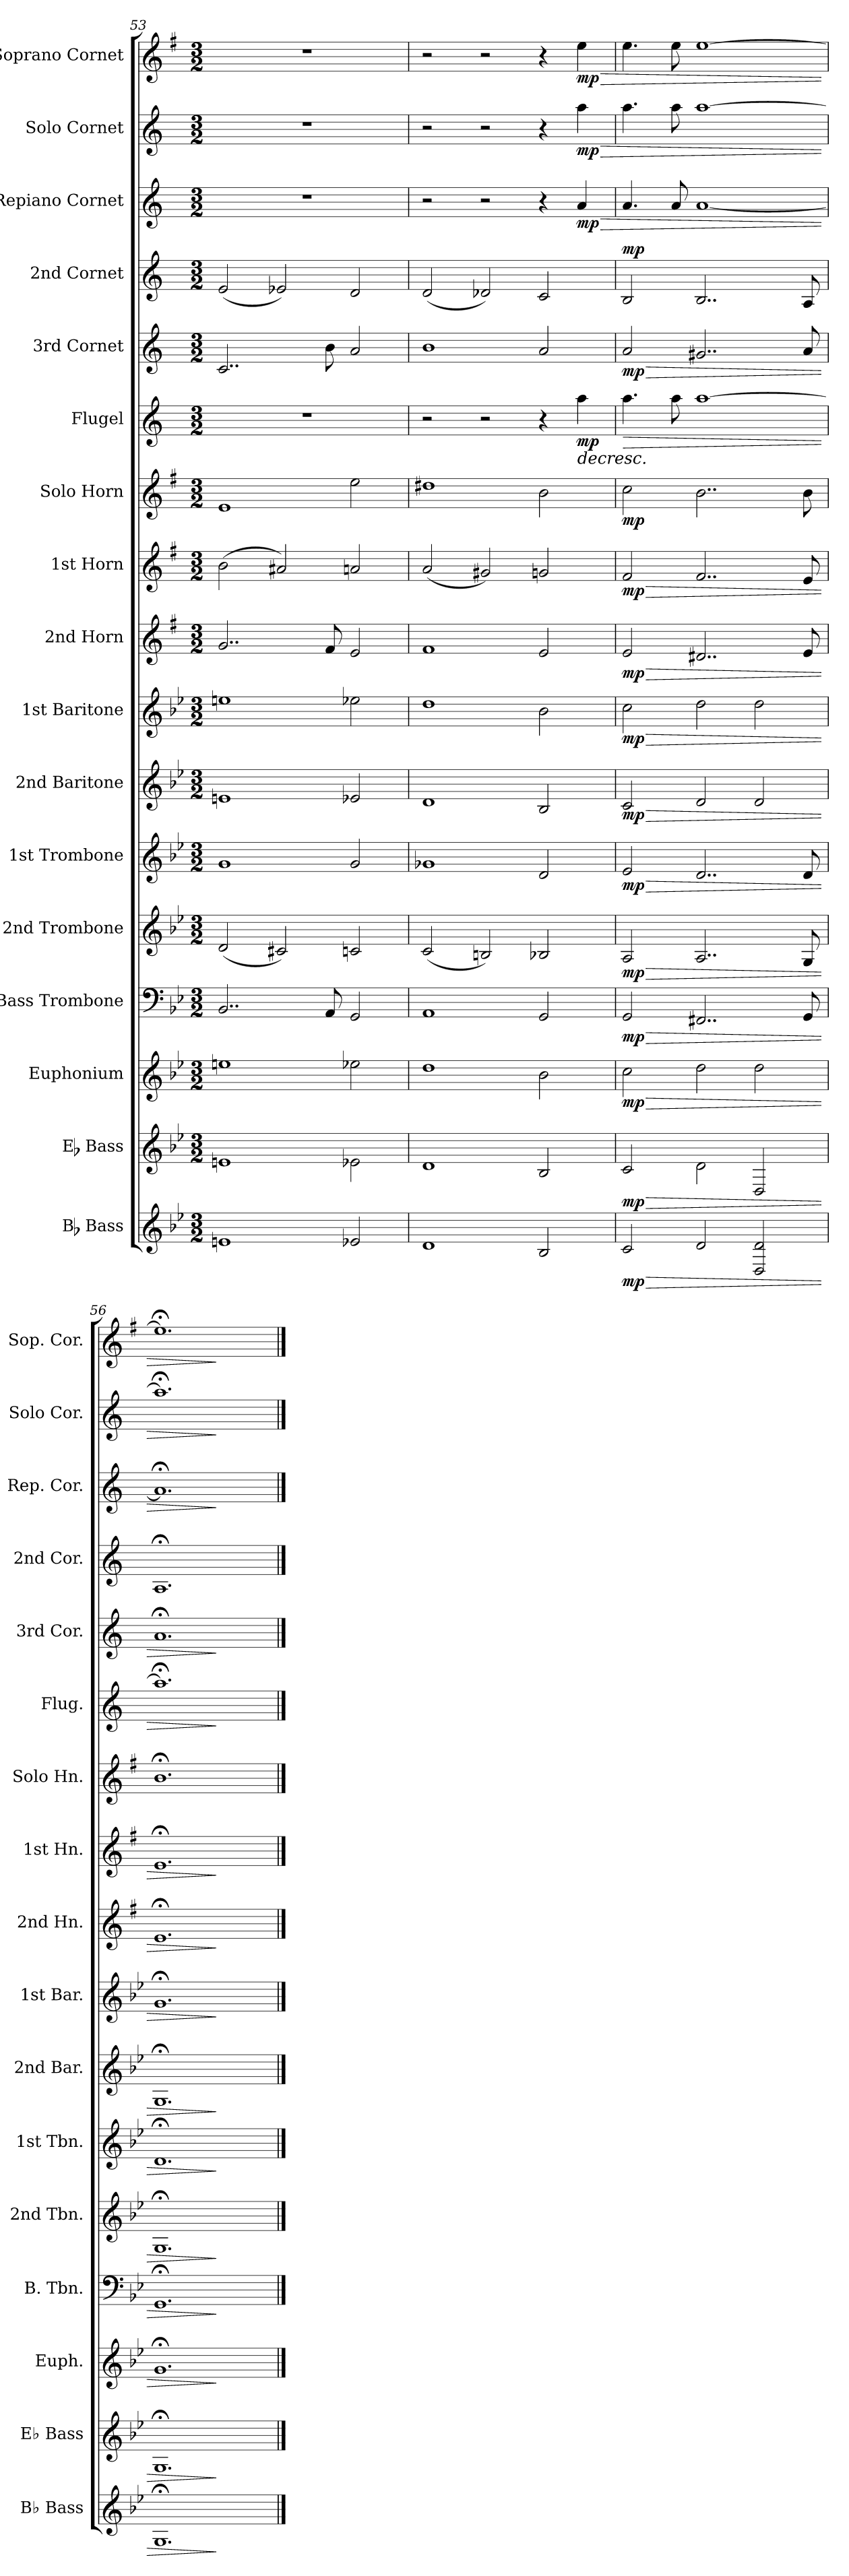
**kern	**dynam	**kern	**dynam	**kern	**dynam	**kern	**dynam	**kern	**dynam	**kern	**dynam	**kern	**dynam	**kern	**dynam	**kern	**dynam	**kern	**dynam	**kern	**dynam	**kern	**dynam	**kern	**dynam	**kern	**dynam	**kern	**dynam	**kern	**dynam	**kern	**dynam
*part17	*part17	*part16	*part16	*part15	*part15	*part14	*part14	*part13	*part13	*part12	*part12	*part11	*part11	*part10	*part10	*part9	*part9	*part8	*part8	*part7	*part7	*part6	*part6	*part5	*part5	*part4	*part4	*part3	*part3	*part2	*part2	*part1	*part1
*staff17	*staff17	*staff16	*staff16	*staff15	*staff15	*staff14	*staff14	*staff13	*staff13	*staff12	*staff12	*staff11	*staff11	*staff10	*staff10	*staff9	*staff9	*staff8	*staff8	*staff7	*staff7	*staff6	*staff6	*staff5	*staff5	*staff4	*staff4	*staff3	*staff3	*staff2	*staff2	*staff1	*staff1
*I"Bb Bass	*	*I"Eb Bass	*	*I"Euphonium	*	*I"Bass Trombone	*	*I"2nd Trombone	*	*I"1st Trombone	*	*I"2nd Baritone	*	*I"1st Baritone	*	*I"2nd Horn	*	*I"1st Horn	*	*I"Solo Horn	*	*I"Flugel	*	*I"3rd Cornet	*	*I"2nd Cornet	*	*I"Repiano Cornet	*	*I"Solo Cornet	*	*I"Soprano Cornet	*
*I'Bb Bass	*	*I'Eb Bass	*	*I'Euph.	*	*I'B. Tbn.	*	*I'2nd Tbn.	*	*I'1st Tbn.	*	*I'2nd Bar.	*	*I'1st Bar.	*	*I'2nd Hn.	*	*I'1st Hn.	*	*I'Solo Hn.	*	*I'Flug.	*	*I'3rd Cor.	*	*I'2nd Cor.	*	*I'Rep. Cor.	*	*I'Solo Cor.	*	*I'Sop. Cor.	*
*clefG2	*	*clefG2	*	*clefG2	*	*clefF4	*	*clefG2	*	*clefG2	*	*clefG2	*	*clefG2	*	*clefG2	*	*clefG2	*	*clefG2	*	*clefG2	*	*clefG2	*	*clefG2	*	*clefG2	*	*clefG2	*	*clefG2	*
*ITrd15c26	*	*ITrd12c21	*	*ITrd8c14	*	*	*	*ITrd8c14	*	*ITrd8c14	*	*ITrd8c14	*	*ITrd8c14	*	*ITrd5c9	*	*ITrd5c9	*	*ITrd5c9	*	*ITrd1c2	*	*ITrd1c2	*	*ITrd1c2	*	*ITrd1c2	*	*ITrd1c2	*	*ITrd-2c-3	*
*k[b-e-]	*	*k[b-e-]	*	*k[b-e-]	*	*k[b-e-]	*	*k[b-e-]	*	*k[b-e-]	*	*k[b-e-]	*	*k[b-e-]	*	*k[b-e-]	*	*k[b-e-]	*	*k[b-e-]	*	*k[b-e-]	*	*k[b-e-]	*	*k[b-e-]	*	*k[b-e-]	*	*k[b-e-]	*	*k[b-e-]	*
*	*	*g:	*	*	*	*g:	*	*	*	*	*	*	*	*	*	*g:	*	*g:	*	*g:	*	*	*	*	*	*	*	*	*	*	*	*g:	*
*M3/2	*	*M3/2	*	*M3/2	*	*M3/2	*	*M3/2	*	*M3/2	*	*M3/2	*	*M3/2	*	*M3/2	*	*M3/2	*	*M3/2	*	*M3/2	*	*M3/2	*	*M3/2	*	*M3/2	*	*M3/2	*	*M3/2	*
=53	=53	=53	=53	=53	=53	=53	=53	=53	=53	=53	=53	=53	=53	=53	=53	=53	=53	=53	=53	=53	=53	=53	=53	=53	=53	=53	=53	=53	=53	=53	=53	=53	=53
1EEn	.	1En	.	1en	.	2..BB-/	.	(<2D/	.	1G	.	1En	.	1en	.	2..B-/	.	(>2d\	.	1G	.	1.r	.	2..B-/	.	(<2d/	.	1.r	.	1.r	.	1.r	.
.	.	.	.	.	.	.	.	2C#X/)	.	.	.	.	.	.	.	.	.	2c#X/)	.	.	.	.	.	.	.	2d-X/)	.	.	.	.	.	.	.
.	.	.	.	.	.	8AA/	.	.	.	.	.	.	.	.	.	8A/	.	.	.	.	.	.	.	8a\	.	.	.	.	.	.	.	.	.
2EE-X/	.	2E-X\	.	2e-X\	.	2GG/	.	2Cn/	.	2G/	.	2E-X/	.	2e-X\	.	2G/	.	2cn/	.	2g\	.	.	.	2g/	.	2c/	.	.	.	.	.	.	.
=54	=54	=54	=54	=54	=54	=54	=54	=54	=54	=54	=54	=54	=54	=54	=54	=54	=54	=54	=54	=54	=54	=54	=54	=54	=54	=54	=54	=54	=54	=54	=54	=54	=54
1DD	.	1D	.	1d	.	1AA	.	(<2C/	.	1G-X	.	1D	.	1d	.	1A	.	(<2c/	.	1f#X	.	2r	.	1a	.	(<2c/	.	2r	.	2r	.	2r	.
.	.	.	.	.	.	.	.	2BBn/)	.	.	.	.	.	.	.	.	.	2Bn/)	.	.	.	2r	.	.	.	2c-X/)	.	2r	.	2r	.	2r	.
2BBB-/	.	2BB-/	.	2B-\	.	2GG/	.	2BB-X/	.	2D/	.	2BB-/	.	2B-\	.	2G/	.	2B-X/	.	2d\	.	4r	.	2g/	.	2B-/	.	4r	.	4r	.	4r	.
!	!	!	!	!	!	!	!	!	!	!	!	!	!	!	!	!	!	!	!	!	!	!	!LO:HP:b	!	!	!	!	!	!LO:HP:b	!	!LO:HP:b	!	!LO:HP:b
!	!	!	!	!	!	!	!	!	!	!	!	!	!	!	!	!	!	!	!	!	!	!	!LO:DY:n=1:b	!	!	!	!	!	!LO:DY:n=1:b	!	!LO:DY:n=1:b	!	!LO:DY:n=1:b
.	.	.	.	.	.	.	.	.	.	.	.	.	.	.	.	.	.	.	.	.	.	4gg\	> mp	.	.	.	.	4g/	> mp	4gg\	> mp	4gg\	> mp
=55	=55	=55	=55	=55	=55	=55	=55	=55	=55	=55	=55	=55	=55	=55	=55	=55	=55	=55	=55	=55	=55	=55	=55	=55	=55	=55	=55	=55	=55	=55	=55	=55	=55
!	!LO:HP:b	!	!LO:HP:b	!	!LO:HP:b	!	!LO:HP:b	!	!LO:HP:b	!	!LO:HP:b	!	!LO:HP:b	!	!LO:HP:b	!	!LO:HP:b	!	!LO:HP:b	!	!	!	!LO:HP:b	!	!LO:HP:b	!	!	!	!	!	!	!	!
!	!LO:DY:n=1:b	!	!LO:DY:n=1:b	!	!LO:DY:n=1:b	!	!LO:DY:n=1:b	!	!LO:DY:n=1:b	!	!LO:DY:n=1:b	!	!LO:DY:n=1:b	!	!LO:DY:n=1:b	!	!LO:DY:n=1:b	!	!LO:DY:n=1:b	!	!LO:DY:b	!	!	!	!LO:DY:n=1:b	!	!LO:DY:a	!	!	!	!	!	!
2CC/	> mp	2C/	> mp	2c\	> mp	2GG/	> mp	2AA/	> mp	2E-/	> mp	2C/	> mp	2c\	> mp	2G/	> mp	2A/	> mp	2e-\	mp	4.gg\	>	2g/	> mp	2A/	mp	4.g/	.	4.gg\	.	4.gg\	.
.	.	.	.	.	.	.	.	.	.	.	.	.	.	.	.	.	.	.	.	.	.	8gg\	.	.	.	.	.	8g/	.	8gg\	.	8gg\	.
2DD/	.	2D\	.	2d\	.	2..FF#X/	.	2..AA/	.	2..D/	.	2D/	.	2d\	.	2..F#X/	.	2..A/	.	2..d\	.	[1gg	.	2..f#X/	.	2..A/	.	[1g	.	[1gg	.	[1gg	.
2DDD/ 2DD/	.	2DD/	.	2d\	.	.	.	.	.	.	.	2D/	.	2d\	.	.	.	.	.	.	.	.	.	.	.	.	.	.	.	.	.	.	.
.	.	.	.	.	.	8GG/	.	8GG/	.	8D/	.	.	.	.	.	8G/	.	8G/	.	8d\	.	.	.	8g/	.	8G/	.	.	.	.	.	.	.
=56	=56	=56	=56	=56	=56	=56	=56	=56	=56	=56	=56	=56	=56	=56	=56	=56	=56	=56	=56	=56	=56	=56	=56	=56	=56	=56	=56	=56	=56	=56	=56	=56	=56
1.GGG;<	.	1.GG;<	.	1.G;<	.	1.GG;<	.	1.GG;<	.	1.D;<	.	1.GG;<	.	1.G;<	.	1.G;<	.	1.G;<	.	1.d;<	.	1.gg;<]	.	1.g;<	.	1.G;<	.	1.g;<]	.	1.gg;<]	.	1.gg;<]	.
.	]	.	]	.	]	.	]	.	]	.	]	.	]	.	]	.	]	.	]	.	.	.	] ]	.	]	.	.	.	]	.	]	.	]
==	==	==	==	==	==	==	==	==	==	==	==	==	==	==	==	==	==	==	==	==	==	==	==	==	==	==	==	==	==	==	==	==	==
*-	*-	*-	*-	*-	*-	*-	*-	*-	*-	*-	*-	*-	*-	*-	*-	*-	*-	*-	*-	*-	*-	*-	*-	*-	*-	*-	*-	*-	*-	*-	*-	*-	*-
